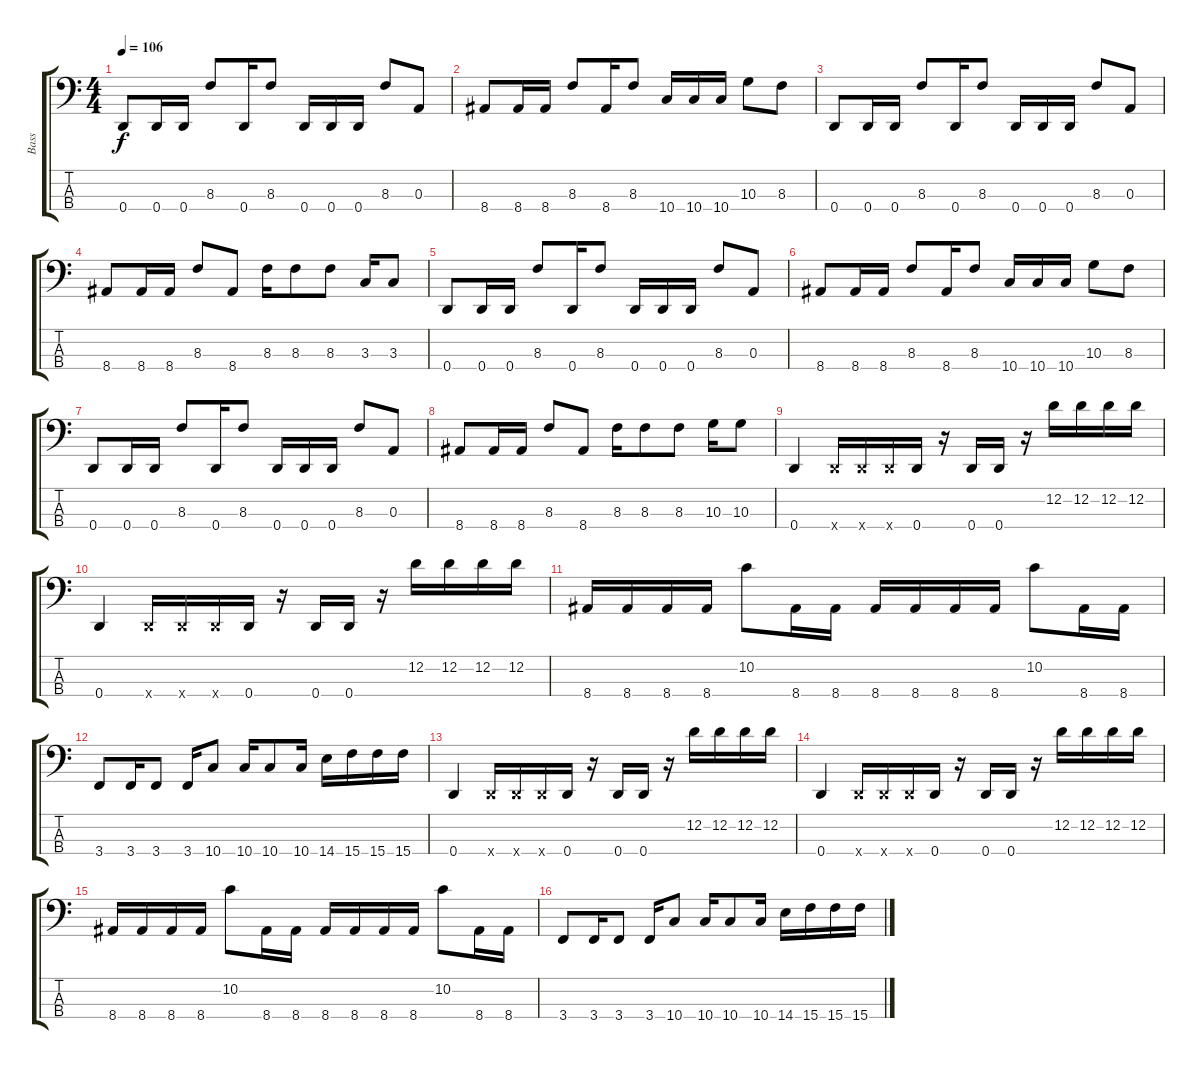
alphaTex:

\track ("Bass" "Bass") {instrument electricbassfinger}
\staff {score tabs}
\tuning (G2 D2 A1 D1) {hide}
\ts (4 4)
\tempo 106
\clef f4
\ks c
0.4.8{dy f} 0.4.16 0.4.16 8.3.8 0.4.16 8.3.8 0.4.16 0.4.16 0.4.16 8.3.8 0.3.8 |
8.4.8 8.4.16 8.4.16 8.3.8 8.4.16 8.3.8 10.4.16 10.4.16 10.4.16 10.3.8 8.3.8 |
0.4.8 0.4.16 0.4.16 8.3.8 0.4.16 8.3.8 0.4.16 0.4.16 0.4.16 8.3.8 0.3.8 |
8.4.8 8.4.16 8.4.16 8.3.8 8.4.8 8.3.16 8.3.8 8.3.8 3.3.16 3.3.8 |
0.4.8 0.4.16 0.4.16 8.3.8 0.4.16 8.3.8 0.4.16 0.4.16 0.4.16 8.3.8 0.3.8 |
8.4.8 8.4.16 8.4.16 8.3.8 8.4.16 8.3.8 10.4.16 10.4.16 10.4.16 10.3.8 8.3.8 |
0.4.8 0.4.16 0.4.16 8.3.8 0.4.16 8.3.8 0.4.16 0.4.16 0.4.16 8.3.8 0.3.8 |
8.4.8 8.4.16 8.4.16 8.3.8 8.4.8 8.3.16 8.3.8 8.3.8 10.3.16 10.3.8 |
0.4.4 0.4{x}.16 0.4{x}.16 0.4{x}.16 0.4.16 r.16 0.4.16 0.4.16 r.16 12.2.16 12.2.16 12.2.16 12.2.16 |
0.4.4 0.4{x}.16 0.4{x}.16 0.4{x}.16 0.4.16 r.16 0.4.16 0.4.16 r.16 12.2.16 12.2.16 12.2.16 12.2.16 |
8.4.16 8.4.16 8.4.16 8.4.16 10.2.8 8.4.16 8.4.16 8.4.16 8.4.16 8.4.16 8.4.16 10.2.8 8.4.16 8.4.16 |
3.4.8 3.4.16 3.4.8 3.4.16 10.4.8 10.4.16 10.4.8 10.4.16 14.4.16 15.4.16 15.4.16 15.4.16 |
0.4.4 0.4{x}.16 0.4{x}.16 0.4{x}.16 0.4.16 r.16 0.4.16 0.4.16 r.16 12.2.16 12.2.16 12.2.16 12.2.16 |
0.4.4 0.4{x}.16 0.4{x}.16 0.4{x}.16 0.4.16 r.16 0.4.16 0.4.16 r.16 12.2.16 12.2.16 12.2.16 12.2.16 |
8.4.16 8.4.16 8.4.16 8.4.16 10.2.8 8.4.16 8.4.16 8.4.16 8.4.16 8.4.16 8.4.16 10.2.8 8.4.16 8.4.16 |
3.4.8 3.4.16 3.4.8 3.4.16 10.4.8 10.4.16 10.4.8 10.4.16 14.4.16 15.4.16 15.4.16 15.4.16
